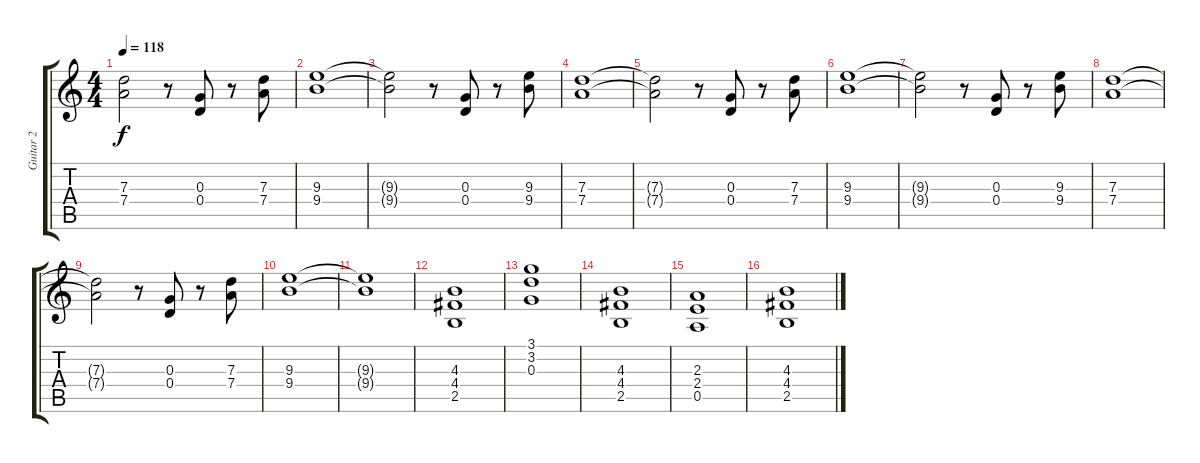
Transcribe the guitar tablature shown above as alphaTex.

\track ("Guitar 2" "Guitar 2") {instrument distortionguitar}
\staff {score tabs}
\tuning (E4 B3 G3 D3 A2 E2) {hide}
\ts (4 4)
\tempo 118
\clef g2
\ks c
(7.3{t} 7.4{t}).2{dy f} r.8 (0.3 0.4).8 r.8 (7.3 7.4).8 |
(9.3 9.4).1 |
(9.3{t} 9.4{t}).2 r.8 (0.3 0.4).8 r.8 (9.3 9.4).8 |
(7.3 7.4).1 |
(7.3{t} 7.4{t}).2 r.8 (0.3 0.4).8 r.8 (7.3 7.4).8 |
(9.3 9.4).1 |
(9.3{t} 9.4{t}).2 r.8 (0.3 0.4).8 r.8 (9.3 9.4).8 |
(7.3 7.4).1 |
(7.3{t} 7.4{t}).2 r.8 (0.3 0.4).8 r.8 (7.3 7.4).8 |
(9.3 9.4).1 |
(9.3{t} 9.4{t}).1 |
(4.3 4.4 2.5).1 |
(3.1 3.2 0.3).1 |
(4.3 4.4 2.5).1 |
(2.3 2.4 0.5).1 |
(4.3 4.4 2.5).1
